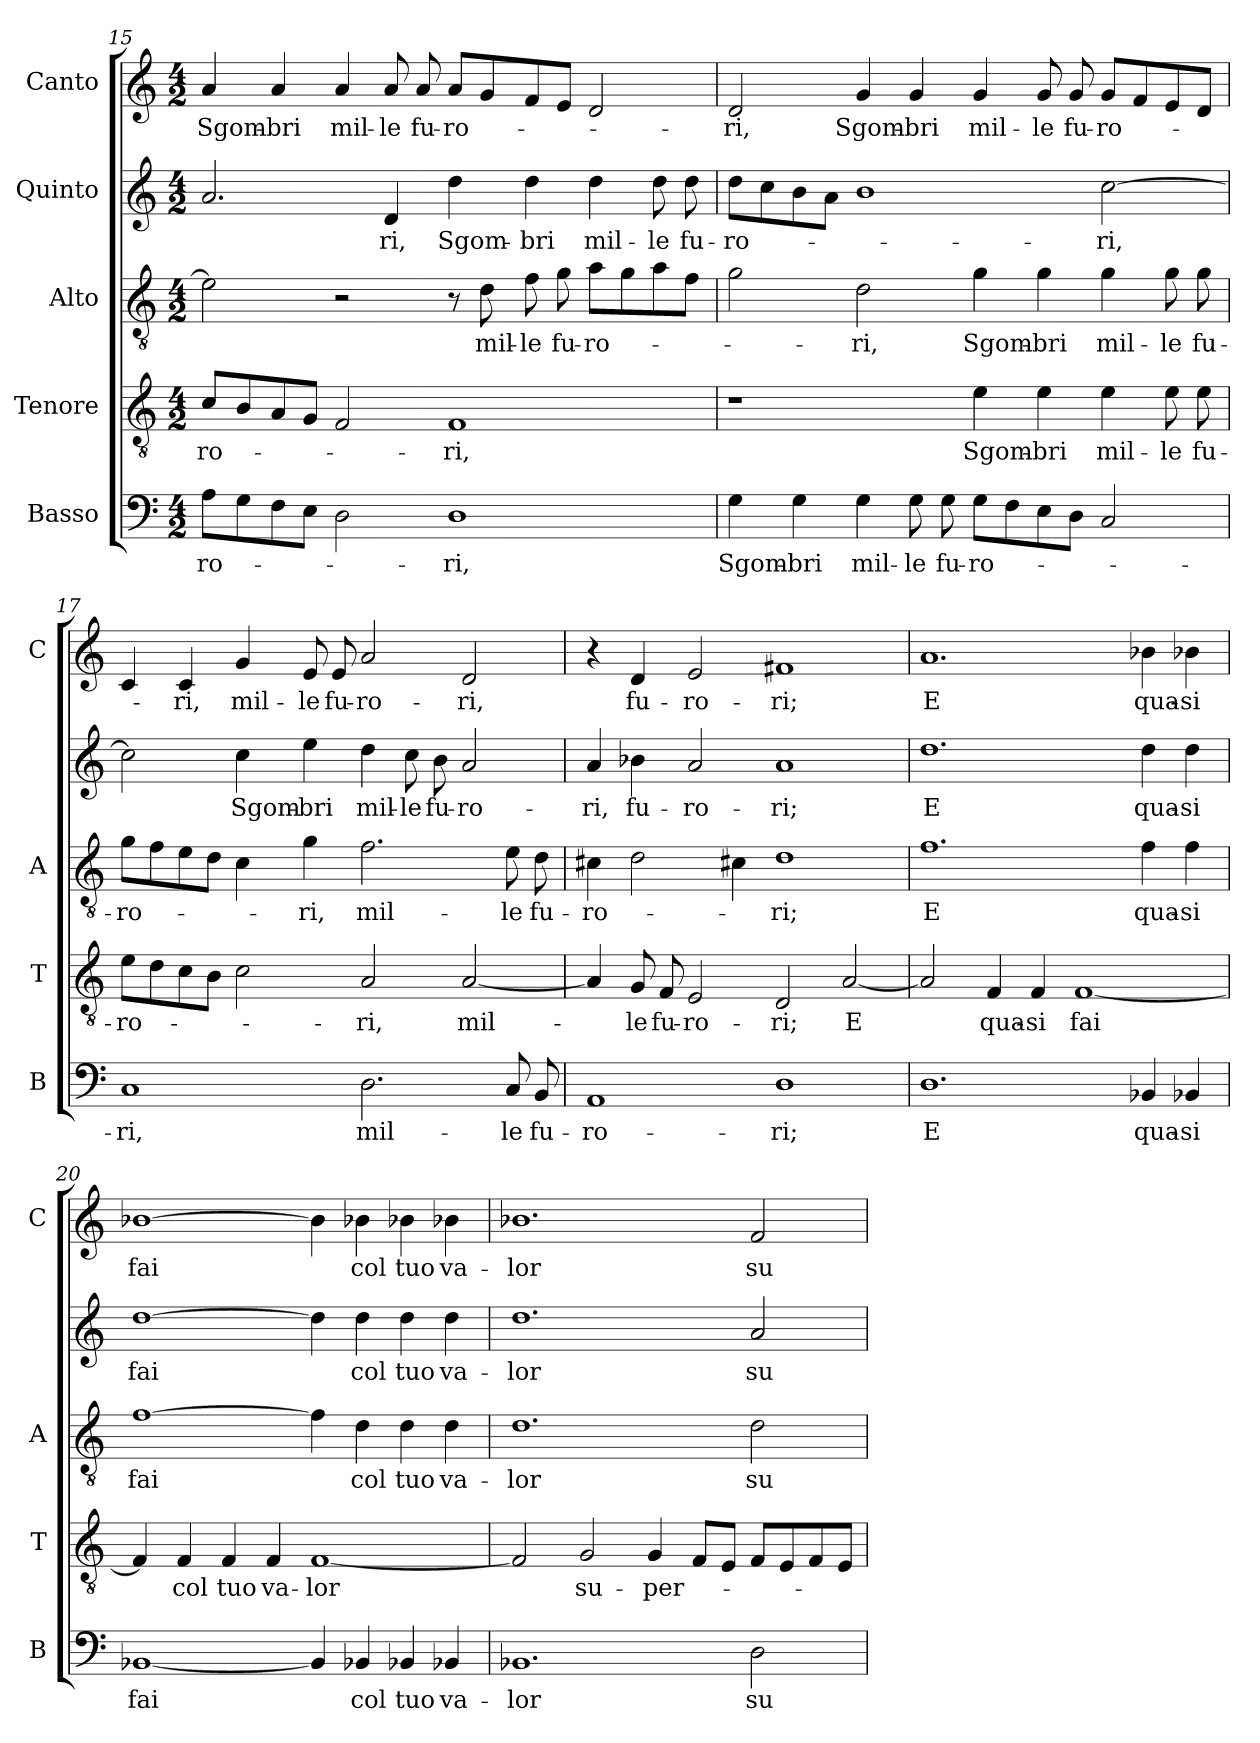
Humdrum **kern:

**kern	**text	**kern	**text	**kern	**text	**kern	**text	**kern	**text
*part5	*part5	*part4	*part4	*part3	*part3	*part2	*part2	*part1	*part1
*staff5	*staff5	*staff4	*staff4	*staff3	*staff3	*staff2	*staff2	*staff1	*staff1
*I"Basso	*	*I"Tenore	*	*I"Alto	*	*I"Quinto	*	*I"Canto	*
*I'B	*	*I'T	*	*I'A	*	*	*	*I'C	*
*clefF4	*	*clefGv2	*	*clefGv2	*	*clefG2	*	*clefG2	*
*k[]	*	*k[]	*	*k[]	*	*k[]	*	*k[]	*
*C:	*	*C:	*	*C:	*	*C:	*	*C:	*
*M4/2	*	*M4/2	*	*M4/2	*	*M4/2	*	*M4/2	*
=15	=15	=15	=15	=15	=15	=15	=15	=15	=15
8AL	-ro-	8cL	-ro-	2e]	.	2.a	.	4a	Sgom-
8G	.	8B	.	.	.	.	.	.	.
8F	.	8A	.	.	.	.	.	4a	-bri
8EJ	.	8GJ	.	.	.	.	.	.	.
2D	.	2F	.	2r	.	.	.	4a	mil-
.	.	.	.	.	.	4d	-ri,	8a	-le
.	.	.	.	.	.	.	.	8a	fu-
1D	-ri,	1F	-ri,	8r	.	4dd	Sgom-	8aL	-ro-
.	.	.	.	8d	mil-	.	.	8g	.
.	.	.	.	8f	-le	4dd	-bri	8f	.
.	.	.	.	8g	fu-	.	.	8eJ	.
.	.	.	.	8aL	-ro-	4dd	mil-	2d	.
.	.	.	.	8g	.	.	.	.	.
.	.	.	.	8a	.	8dd	-le	.	.
.	.	.	.	8fJ	.	8dd	fu-	.	.
=16	=16	=16	=16	=16	=16	=16	=16	=16	=16
4G	Sgom-	1r	.	2g	.	8ddL	-ro-	2d	-ri,
.	.	.	.	.	.	8cc	.	.	.
4G	-bri	.	.	.	.	8b	.	.	.
.	.	.	.	.	.	8aJ	.	.	.
4G	mil-	.	.	2d	-ri,	1b	.	4g	Sgom-
8G	-le	.	.	.	.	.	.	4g	-bri
8G	fu-	.	.	.	.	.	.	.	.
8GL	-ro-	4e	Sgom-	4g	Sgom-	.	.	4g	mil-
8F	.	.	.	.	.	.	.	.	.
8E	.	4e	-bri	4g	-bri	.	.	8g	-le
8DJ	.	.	.	.	.	.	.	8g	fu-
2C	.	4e	mil-	4g	mil-	[2cc	-ri,	8gL	-ro-
.	.	.	.	.	.	.	.	8f	.
.	.	8e	-le	8g	-le	.	.	8e	.
.	.	8e	fu-	8g	fu-	.	.	8dJ	.
=17	=17	=17	=17	=17	=17	=17	=17	=17	=17
1C	-ri,	8eL	-ro-	8gL	-ro-	2cc]	.	4c	.
.	.	8d	.	8f	.	.	.	.	.
.	.	8c	.	8e	.	.	.	4c	-ri,
.	.	8BJ	.	8dJ	.	.	.	.	.
.	.	2c	.	4c	.	4cc	Sgom-	4g	mil-
.	.	.	.	4g	-ri,	4ee	-bri	8e	-le
.	.	.	.	.	.	.	.	8e	fu-
2.D	mil-	2A	-ri,	2.f	mil-	4dd	mil-	2a	-ro-
.	.	.	.	.	.	8cc	-le	.	.
.	.	.	.	.	.	8b	fu-	.	.
.	.	[2A	mil-	.	.	2a	-ro-	2d	-ri,
8C	-le	.	.	8e	-le	.	.	.	.
8BB	fu-	.	.	8d	fu-	.	.	.	.
=18	=18	=18	=18	=18	=18	=18	=18	=18	=18
1AA	-ro-	4A]	.	4c#X	-ro-	4a	-ri,	4r	.
.	.	8G	-le	2d	.	4b-X	fu-	4d	fu-
.	.	8F	fu-	.	.	.	.	.	.
.	.	2E	-ro-	.	.	2a	-ro-	2e	-ro-
.	.	.	.	4c#X	.	.	.	.	.
1D	-ri;	2D	-ri;	1d	-ri;	1a	-ri;	1f#X	-ri;
.	.	[2A	E	.	.	.	.	.	.
=19	=19	=19	=19	=19	=19	=19	=19	=19	=19
1.D	E	2A]	.	1.f	E	1.dd	E	1.a	E
.	.	4F	qua-	.	.	.	.	.	.
.	.	4F	-si	.	.	.	.	.	.
.	.	[1F	fai	.	.	.	.	.	.
4BB-X	qua-	.	.	4f	qua-	4dd	qua-	4b-X	qua-
4BB-X	-si	.	.	4f	-si	4dd	-si	4b-X	-si
=20	=20	=20	=20	=20	=20	=20	=20	=20	=20
[1BB-X	fai	4F]	.	[1f	fai	[1dd	fai	[1b-X	fai
.	.	4F	col	.	.	.	.	.	.
.	.	4F	tuo	.	.	.	.	.	.
.	.	4F	va-	.	.	.	.	.	.
4BB-]	.	[1F	-lor	4f]	.	4dd]	.	4b-]	.
4BB-X	col	.	.	4d	col	4dd	col	4b-X	col
4BB-X	tuo	.	.	4d	tuo	4dd	tuo	4b-X	tuo
4BB-X	va-	.	.	4d	va-	4dd	va-	4b-X	va-
=21	=21	=21	=21	=21	=21	=21	=21	=21	=21
1.BB-X	-lor	2F]	.	1.d	-lor	1.dd	-lor	1.b-X	-lor
.	.	2G	su-	.	.	.	.	.	.
.	.	4G	-per-	.	.	.	.	.	.
.	.	8FL	.	.	.	.	.	.	.
.	.	8EJ	.	.	.	.	.	.	.
2D	su-	8FL	.	2d	su-	2a	su-	2f	su-
.	.	8E	.	.	.	.	.	.	.
.	.	8F	.	.	.	.	.	.	.
.	.	8EJ	.	.	.	.	.	.	.
=	=	=	=	=	=	=	=	=	=
*-	*-	*-	*-	*-	*-	*-	*-	*-	*-
